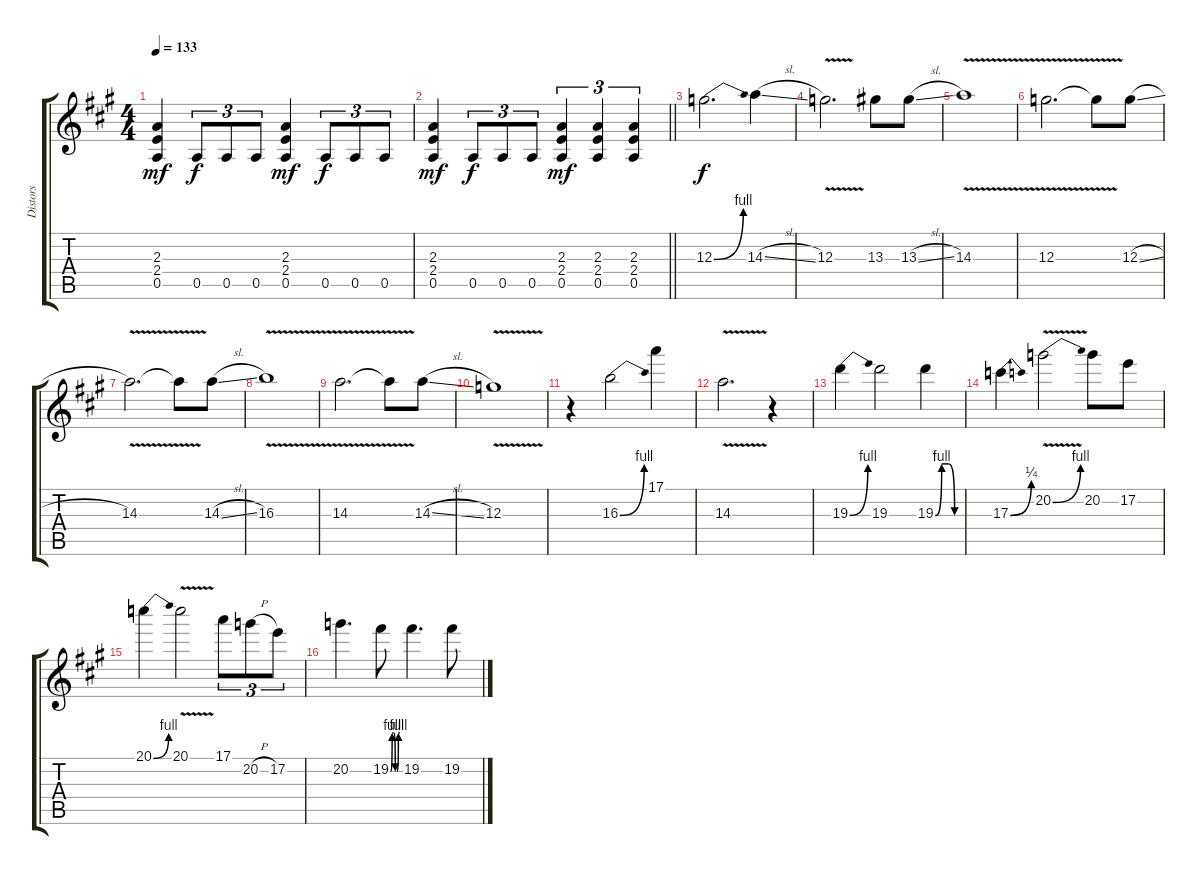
\track ("Distors" "Distors") {instrument distortionguitar}
\staff {score tabs}
\tuning (E4 B3 G3 D3 A2 E2) {hide}
\ts (4 4)
\tempo 133
\clef g2
\ks a
(2.3 2.4 0.5).4{dy mf} 0.5.8{tu (3 2) dy f} 0.5.8{tu (3 2)} 0.5.8{tu (3 2)} (2.3 2.4 0.5).4{dy mf} 0.5.8{tu (3 2) dy f} 0.5.8{tu (3 2)} 0.5.8{tu (3 2)} |
\barLineRight lightlight
(2.3 2.4 0.5).4{dy mf} 0.5.8{tu (3 2) dy f} 0.5.8{tu (3 2)} 0.5.8{tu (3 2)} (2.3 2.4 0.5).4{tu (3 2) dy mf} (2.3 2.4 0.5).4{tu (3 2)} (2.3 2.4 0.5).4{tu (3 2)} |
12.3{be (bend 0 0 60 4)}.2{d dy f} 14.3{sl}.4 |
12.3{v}.2{d} 13.3.8 13.3{sl}.8 |
14.3{v}.1 |
12.3{v}.2{d} 12.3{t}.8 12.3{sl}.8 |
14.3{v}.2{d} 14.3{t}.8 14.3{sl}.8 |
16.3{v}.1 |
14.3{v}.2{d} 14.3{t}.8 14.3{sl}.8 |
12.3{v}.1 |
r.4 16.3{be (bend 0 0 60 4)}.2 17.1.4 |
14.3{v}.2{d} r.4 |
19.3{be (bend 0 0 60 4)}.4 19.3.2 19.3{be (custom 0 0 15 4 30 4 45 0 60 0)}.4 |
17.3{be (bend 0 0 60 1)}.4 20.2{be (bend 0 0 60 4) v}.2 20.2.8 17.2.8 |
20.1{be (bend 0 0 60 4)}.4 20.1{v}.2 17.1.8{tu (3 2)} 20.2{h}.8{tu (3 2)} 17.2.8{tu (3 2)} |
20.2.4{d} 19.2{be (custom 0 0 10 4 20 4 30 0 40 0 50 4 60 4)}.8 19.2.4{d} 19.2.8
